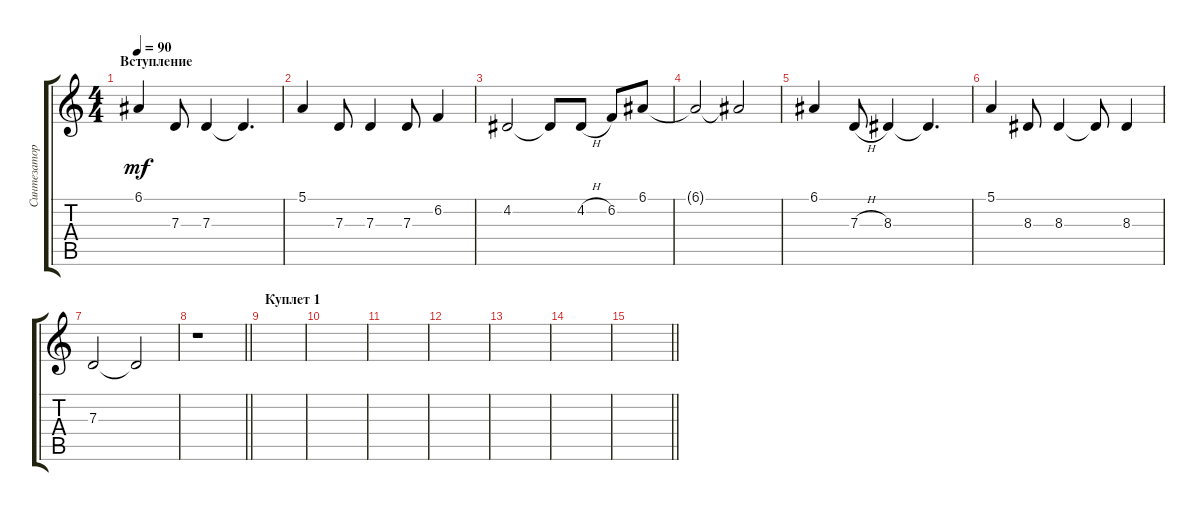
\track ("Синтезатор 1" "Синтезатор") {instrument lead2sawtooth}
\staff {score tabs}
\tuning (E4 B3 G3 D3 A2 E2) {hide}
\ts (4 4)
\section ("" "Вcтупление")
\tempo 90
\clef g2
\ks c
6.1.4{dy mf instrument lead2sawtooth} 7.3.8 7.3.4 7.3{t}.4{d} |
5.1.4 7.3.8 7.3.4 7.3.8 6.2.4 |
4.2.2 4.2{t}.8 4.2{h}.8 6.2.8 6.1.8 |
6.1{t}.2 6.1{t}.2 |
6.1.4 7.3{h}.8 8.3.4 8.3{t}.4{d} |
5.1.4 8.3.8 8.3.4 8.3{t}.8 8.3.4 |
7.3.2 7.3{t}.2 |
\barLineRight lightlight
r.1 |
\section ("" "Куплет 1")
|
|
|
|
|
|
\barLineRight lightlight
